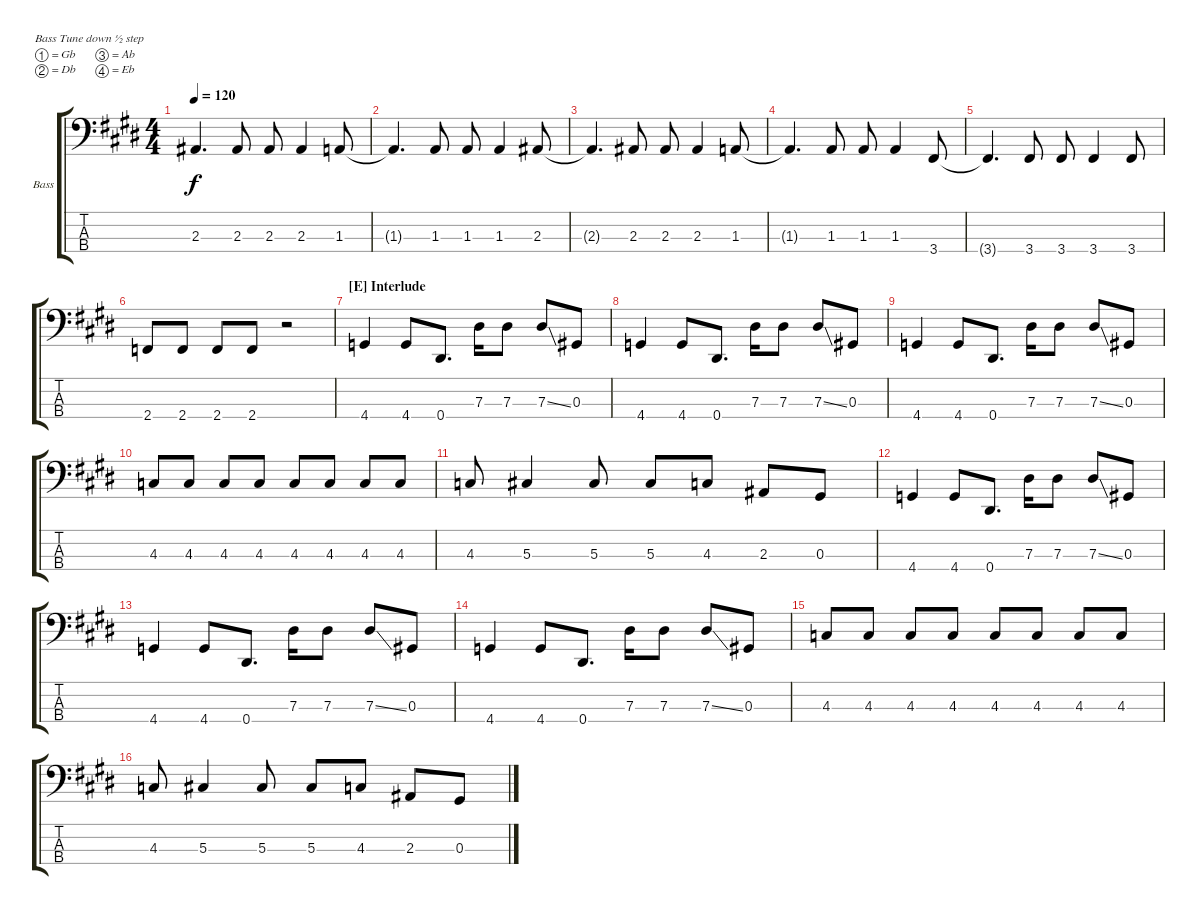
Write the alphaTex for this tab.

\defaultSystemsLayout 4
\bracketExtendMode groupsimilarinstruments
\firstSystemTrackNameOrientation horizontal
\otherSystemsTrackNameOrientation horizontal
\track ("Bass" "Bass") {instrument electricbassfinger}
\staff {score tabs}
\tuning (Gb2 Db2 Ab1 Eb1)
\ts (4 4)
\tempo 120
\clef f4
\scale
1.07818
\ks e
2.3{t}.4{d dy f} 2.3.8 2.3.8 2.3.4 1.3.8 |
\scale
0.921816 1.3{t}.4{d} 1.3.8 1.3.8 1.3.4 2.3.8 |
\scale
1.07818 2.3{t}.4{d} 2.3.8 2.3.8 2.3.4 1.3.8 |
\scale
0.921816 1.3{t}.4{d} 1.3.8 1.3.8 1.3.4 3.4.8 |
\scale
1.07818 3.4{t}.4{d} 3.4.8 3.4.8 3.4.4 3.4.8 |
\scale
0.921816 2.4.8 2.4.8 2.4.8 2.4.8 r.2 |
\section ("E" "Interlude")
\scale
1.07818 4.4.4 4.4.8 0.4.8{d} 7.3.16 7.3.8 7.3{ss}.8 0.3.8 |
\scale
0.921816 4.4.4 4.4.8 0.4.8{d} 7.3.16 7.3.8 7.3{ss}.8 0.3.8 |
\scale
1.07818 4.4.4 4.4.8 0.4.8{d} 7.3.16 7.3.8 7.3{ss}.8 0.3.8 |
\scale
0.921816 4.3.8 4.3.8 4.3.8 4.3.8 4.3.8 4.3.8 4.3.8 4.3.8 |
\scale
1.07818 4.3.8 5.3.4 5.3.8 5.3.8 4.3.8 2.3.8 0.3.8 |
\scale
0.921816 4.4.4 4.4.8 0.4.8{d} 7.3.16 7.3.8 7.3{ss}.8 0.3.8 |
\scale
1.07818 4.4.4 4.4.8 0.4.8{d} 7.3.16 7.3.8 7.3{ss}.8 0.3.8 |
\scale
0.921816 4.4.4 4.4.8 0.4.8{d} 7.3.16 7.3.8 7.3{ss}.8 0.3.8 |
\scale
1.07818 4.3.8 4.3.8 4.3.8 4.3.8 4.3.8 4.3.8 4.3.8 4.3.8 |
\scale
0.921816 4.3.8 5.3.4 5.3.8 5.3.8 4.3.8 2.3.8 0.3.8
